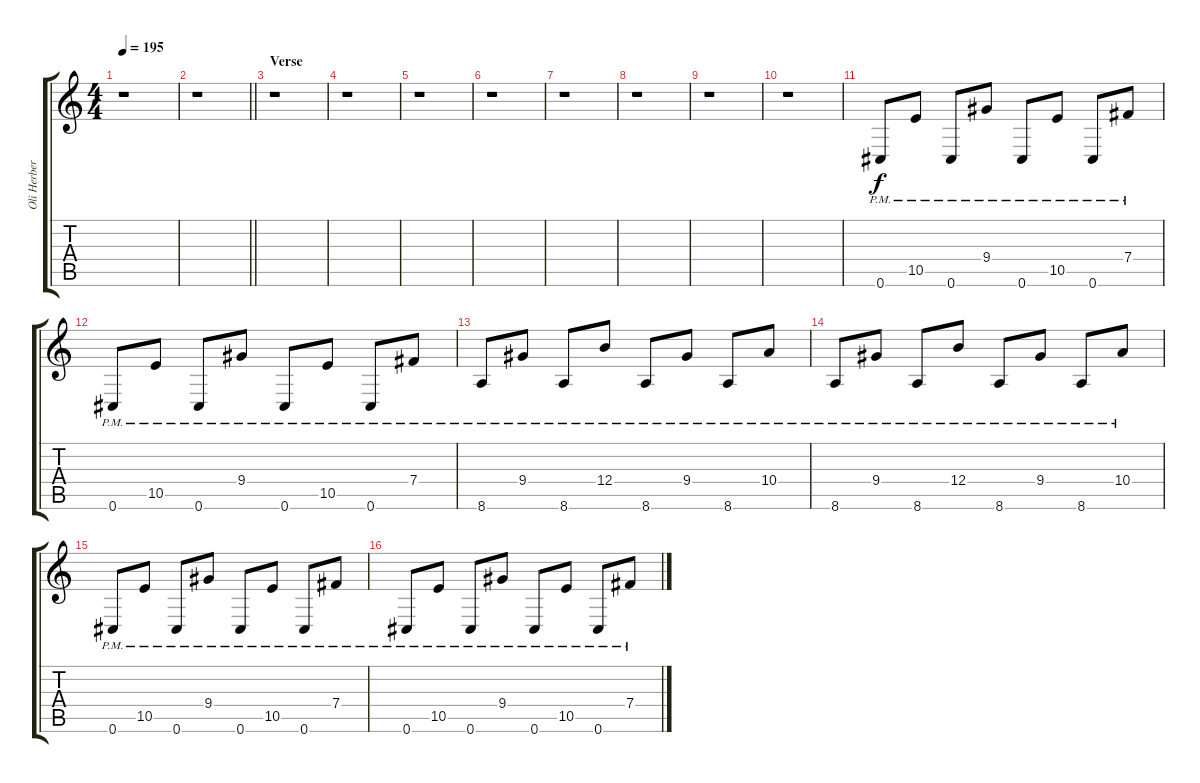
\track ("Oli Herbert (Harmony)" "Oli Herber") {instrument distortionguitar}
\staff {score tabs}
\tuning (Db4 Ab3 E3 B2 Gb2 Db2) {hide}
\ts (4 4)
\tempo 195
\clef g2
\ks c
r.1{dy f} |
\barLineRight lightlight
r.1 |
\section ("" "Verse")
r.1 |
r.1 |
r.1 |
r.1 |
r.1 |
r.1 |
r.1 |
r.1 |
0.6{pm}.8 10.5{pm}.8 0.6{pm}.8 9.4{pm}.8 0.6{pm}.8 10.5{pm}.8 0.6{pm}.8 7.4{pm}.8 |
0.6{pm}.8 10.5{pm}.8 0.6{pm}.8 9.4{pm}.8 0.6{pm}.8 10.5{pm}.8 0.6{pm}.8 7.4{pm}.8 |
8.6{pm}.8 9.4{pm}.8 8.6{pm}.8 12.4{pm}.8 8.6{pm}.8 9.4{pm}.8 8.6{pm}.8 10.4{pm}.8 |
8.6{pm}.8 9.4{pm}.8 8.6{pm}.8 12.4{pm}.8 8.6{pm}.8 9.4{pm}.8 8.6{pm}.8 10.4{pm}.8 |
0.6{pm}.8 10.5{pm}.8 0.6{pm}.8 9.4{pm}.8 0.6{pm}.8 10.5{pm}.8 0.6{pm}.8 7.4{pm}.8 |
0.6{pm}.8 10.5{pm}.8 0.6{pm}.8 9.4{pm}.8 0.6{pm}.8 10.5{pm}.8 0.6{pm}.8 7.4{pm}.8
